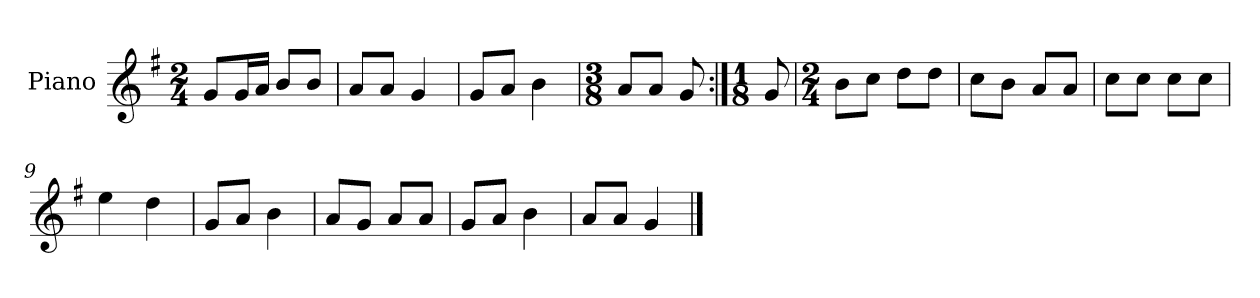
**kern
*part1
*staff1
*I"Piano
*I'Pno.
*clefG2
*k[f#]
*M2/4
=1
8g/L
16g/L
16a/JJ
8b/L
8b/J
=2
8a/L
8a/J
4g/
=3
8g/L
8a/J
4b\
=4
*M3/8
8a/L
8a/J
8g/
=5:|!
*M1/8
8g/
=6
*M2/4
8b\L
8cc\J
8dd\L
8dd\J
=7
8cc\L
8b\J
8a/L
8a/J
=8
8cc\L
8cc\J
8cc\L
8cc\J
=9
4ee\
4dd\
!!LO:LB:g=z
=10
8g/L
8a/J
4b\
=11
8a/L
8g/J
8a/L
8a/J
=12
8g/L
8a/J
4b\
=13
8a/L
8a/J
4g/
==
*-
